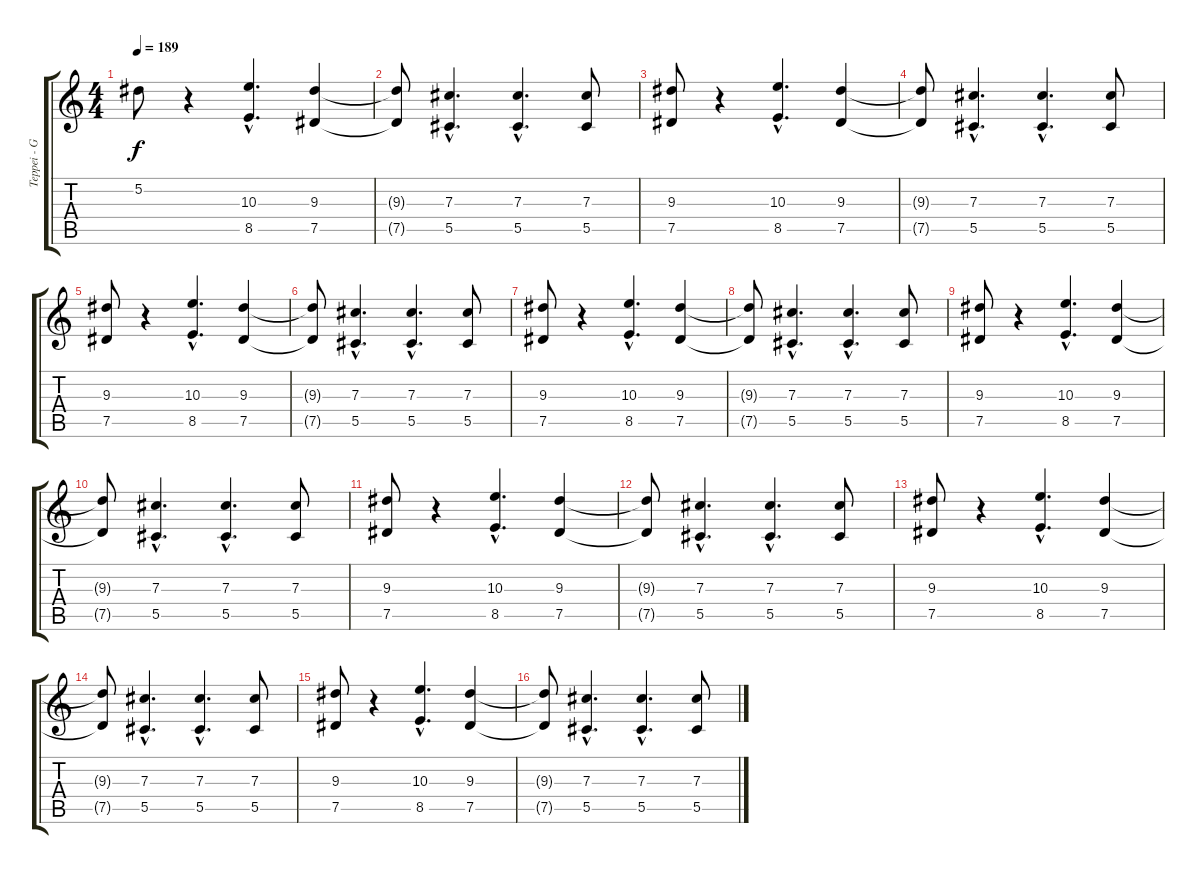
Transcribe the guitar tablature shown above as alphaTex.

\track ("Teppei - Guitar" "Teppei - G") {instrument distortionguitar}
\staff {score tabs}
\tuning (Eb4 Bb3 Gb3 Db3 Ab2 Db2) {hide}
\ts (4 4)
\tempo 189
\clef g2
\ks c
5.2.8{dy f} r.4 (10.3{hac} 8.5{hac}).4{d} (9.3 7.5).4 |
(9.3{t} 7.5{t}).8 (7.3{hac} 5.5{hac}).4{d} (7.3{hac} 5.5{hac}).4{d} (7.3 5.5).8 |
(9.3 7.5).8 r.4 (10.3{hac} 8.5{hac}).4{d} (9.3 7.5).4 |
(9.3{t} 7.5{t}).8 (7.3{hac} 5.5{hac}).4{d} (7.3{hac} 5.5{hac}).4{d} (7.3 5.5).8 |
(9.3 7.5).8 r.4 (10.3{hac} 8.5{hac}).4{d} (9.3 7.5).4 |
(9.3{t} 7.5{t}).8 (7.3{hac} 5.5{hac}).4{d} (7.3{hac} 5.5{hac}).4{d} (7.3 5.5).8 |
(9.3 7.5).8 r.4 (10.3{hac} 8.5{hac}).4{d} (9.3 7.5).4 |
(9.3{t} 7.5{t}).8 (7.3{hac} 5.5{hac}).4{d} (7.3{hac} 5.5{hac}).4{d} (7.3 5.5).8 |
(9.3 7.5).8 r.4 (10.3{hac} 8.5{hac}).4{d} (9.3 7.5).4 |
(9.3{t} 7.5{t}).8 (7.3{hac} 5.5{hac}).4{d} (7.3{hac} 5.5{hac}).4{d} (7.3 5.5).8 |
(9.3 7.5).8 r.4 (10.3{hac} 8.5{hac}).4{d} (9.3 7.5).4 |
(9.3{t} 7.5{t}).8 (7.3{hac} 5.5{hac}).4{d} (7.3{hac} 5.5{hac}).4{d} (7.3 5.5).8 |
(9.3 7.5).8 r.4 (10.3{hac} 8.5{hac}).4{d} (9.3 7.5).4 |
(9.3{t} 7.5{t}).8 (7.3{hac} 5.5{hac}).4{d} (7.3{hac} 5.5{hac}).4{d} (7.3 5.5).8 |
(9.3 7.5).8 r.4 (10.3{hac} 8.5{hac}).4{d} (9.3 7.5).4 |
(9.3{t} 7.5{t}).8 (7.3{hac} 5.5{hac}).4{d} (7.3{hac} 5.5{hac}).4{d} (7.3 5.5).8
